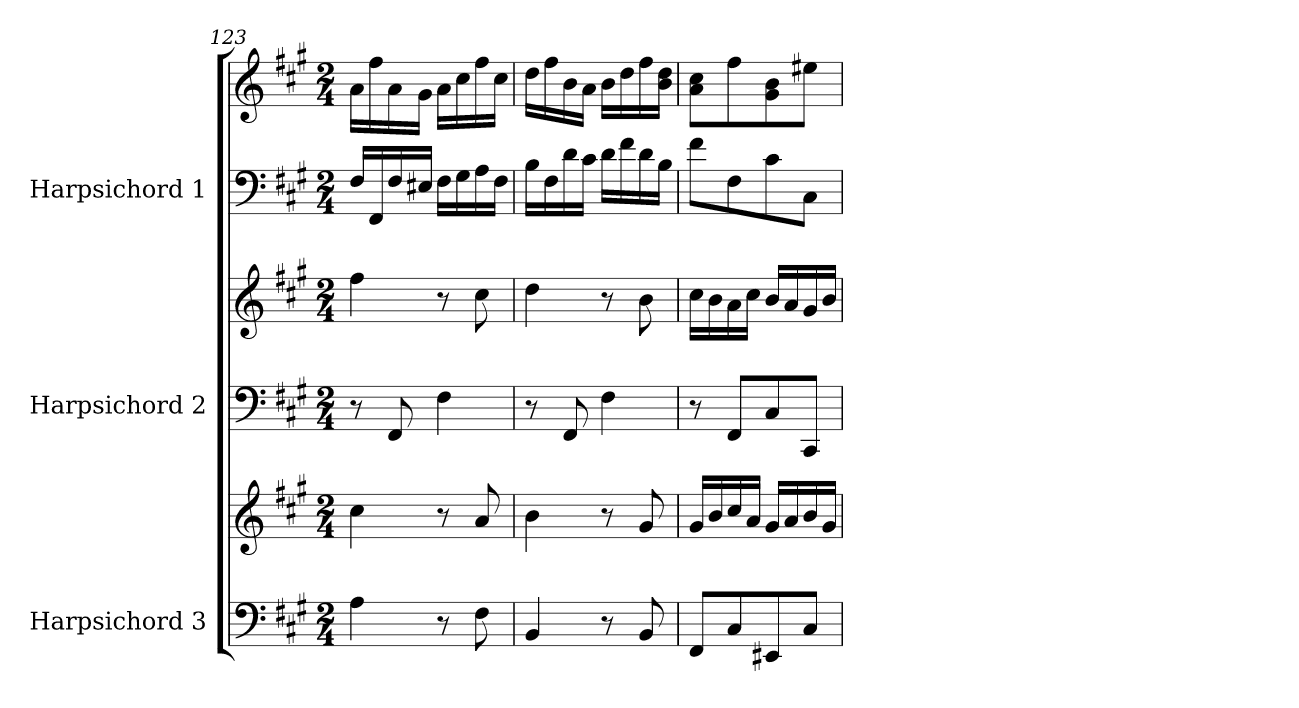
**kern	**kern	**kern	**kern	**kern	**kern
*part3	*part3	*part2	*part2	*part1	*part1
*staff6	*staff5	*staff4	*staff3	*staff2	*staff1
*I"Harpsichord 3	*	*I"Harpsichord 2	*	*I"Harpsichord 1	*
*I'Hp	*	*I'Hp	*	*I'Hp	*
*clefF4	*clefG2	*clefF4	*clefG2	*clefF4	*clefG2
*k[f#c#g#]	*k[f#c#g#]	*k[f#c#g#]	*k[f#c#g#]	*k[f#c#g#]	*k[f#c#g#]
*M2/4	*M2/4	*M2/4	*M2/4	*M2/4	*M2/4
=123	=123	=123	=123	=123	=123
4A\	4cc#\	8r	4ff#\	16F#/LL	16a\LL
.	.	.	.	16FF#/	16ff#\
.	.	8FF#/	.	16F#/	16a\
.	.	.	.	16E#X/JJ	16g#\JJ
8r	8r	4F#\	8r	16F#\LL	16a\LL
.	.	.	.	16G#\	16cc#\
8F#\	8a/	.	8cc#\	16A\	16ff#\
.	.	.	.	16F#\JJ	16cc#\JJ
=124	=124	=124	=124	=124	=124
4BB/	4b\	8r	4dd\	16B\LL	16dd\LL
.	.	.	.	16F#\	16ff#\
.	.	8FF#/	.	16d\	16b\
.	.	.	.	16c#\JJ	16a\JJ
8r	8r	4F#\	8r	16d\LL	16b\LL
.	.	.	.	16f#\	16dd\
8BB/	8g#/	.	8b\	16d\	16ff#\
.	.	.	.	16B\JJ	16b\ 16dd\JJ
!!LO:LB:g=z
=125	=125	=125	=125	=125	=125
8FF#/L	16g#/LL	8r	16cc#\LL	8f#\L	8a\ 8cc#\L
.	16b/	.	16b\	.	.
8C#/	16cc#/	8FF#/L	16a\	8F#\	8ff#\
.	16a/JJ	.	16cc#\JJ	.	.
8EE#X/	16g#/LL	8C#/	16b/LL	8c#\	8g#\ 8b\
.	16a/	.	16a/	.	.
8C#/J	16b/	8CC#/J	16g#/	8C#\J	8ee#X\J
.	16g#/JJ	.	16b/JJ	.	.
=	=	=	=	=	=
*-	*-	*-	*-	*-	*-
